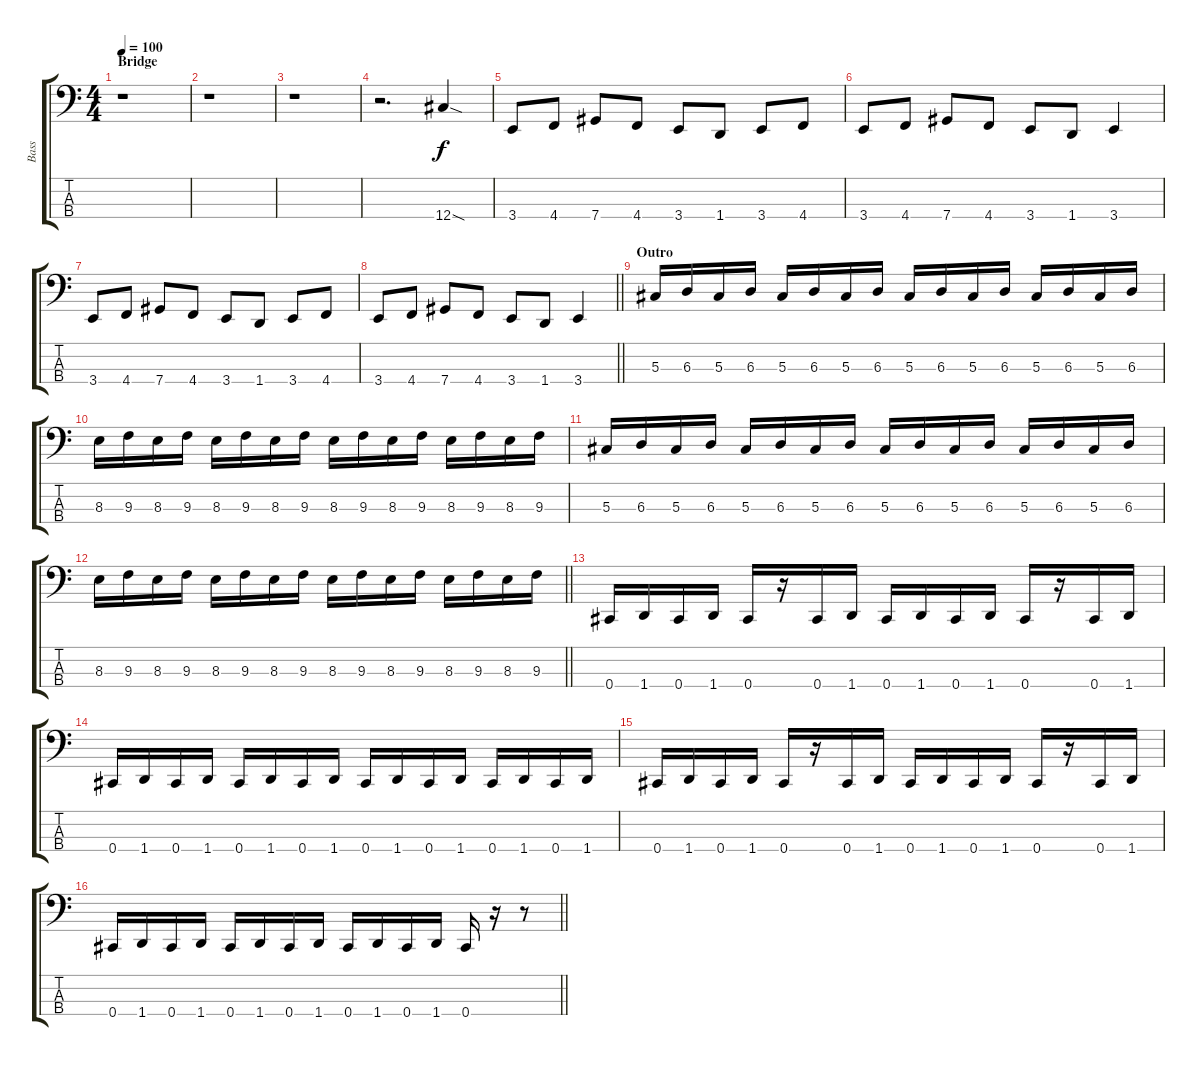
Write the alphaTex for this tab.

\track ("Bass" "Bass") {instrument electricbassfinger}
\staff {score tabs}
\tuning (Gb2 Db2 Ab1 Db1) {hide}
\ts (4 4)
\section ("" "Bridge")
\tempo 100
\clef f4
\ks c
r.1{dy f} |
r.1 |
r.1 |
r.2{d} 12.4{sod}.4 |
3.4.8 4.4.8 7.4.8 4.4.8 3.4.8 1.4.8 3.4.8 4.4.8 |
3.4.8 4.4.8 7.4.8 4.4.8 3.4.8 1.4.8 3.4.4 |
3.4.8 4.4.8 7.4.8 4.4.8 3.4.8 1.4.8 3.4.8 4.4.8 |
\barLineRight lightlight
3.4.8 4.4.8 7.4.8 4.4.8 3.4.8 1.4.8 3.4.4 |
\section ("" "Outro")
5.3.16 6.3.16 5.3.16 6.3.16 5.3.16 6.3.16 5.3.16 6.3.16 5.3.16 6.3.16 5.3.16 6.3.16 5.3.16 6.3.16 5.3.16 6.3.16 |
8.3.16 9.3.16 8.3.16 9.3.16 8.3.16 9.3.16 8.3.16 9.3.16 8.3.16 9.3.16 8.3.16 9.3.16 8.3.16 9.3.16 8.3.16 9.3.16 |
5.3.16 6.3.16 5.3.16 6.3.16 5.3.16 6.3.16 5.3.16 6.3.16 5.3.16 6.3.16 5.3.16 6.3.16 5.3.16 6.3.16 5.3.16 6.3.16 |
\barLineRight lightlight
8.3.16 9.3.16 8.3.16 9.3.16 8.3.16 9.3.16 8.3.16 9.3.16 8.3.16 9.3.16 8.3.16 9.3.16 8.3.16 9.3.16 8.3.16 9.3.16 |
0.4.16 1.4.16 0.4.16 1.4.16 0.4.16 r.16 0.4.16 1.4.16 0.4.16 1.4.16 0.4.16 1.4.16 0.4.16 r.16 0.4.16 1.4.16 |
0.4.16 1.4.16 0.4.16 1.4.16 0.4.16 1.4.16 0.4.16 1.4.16 0.4.16 1.4.16 0.4.16 1.4.16 0.4.16 1.4.16 0.4.16 1.4.16 |
0.4.16 1.4.16 0.4.16 1.4.16 0.4.16 r.16 0.4.16 1.4.16 0.4.16 1.4.16 0.4.16 1.4.16 0.4.16 r.16 0.4.16 1.4.16 |
\barLineRight lightlight
0.4.16 1.4.16 0.4.16 1.4.16 0.4.16 1.4.16 0.4.16 1.4.16 0.4.16 1.4.16 0.4.16 1.4.16 0.4.16 r.16 r.8
